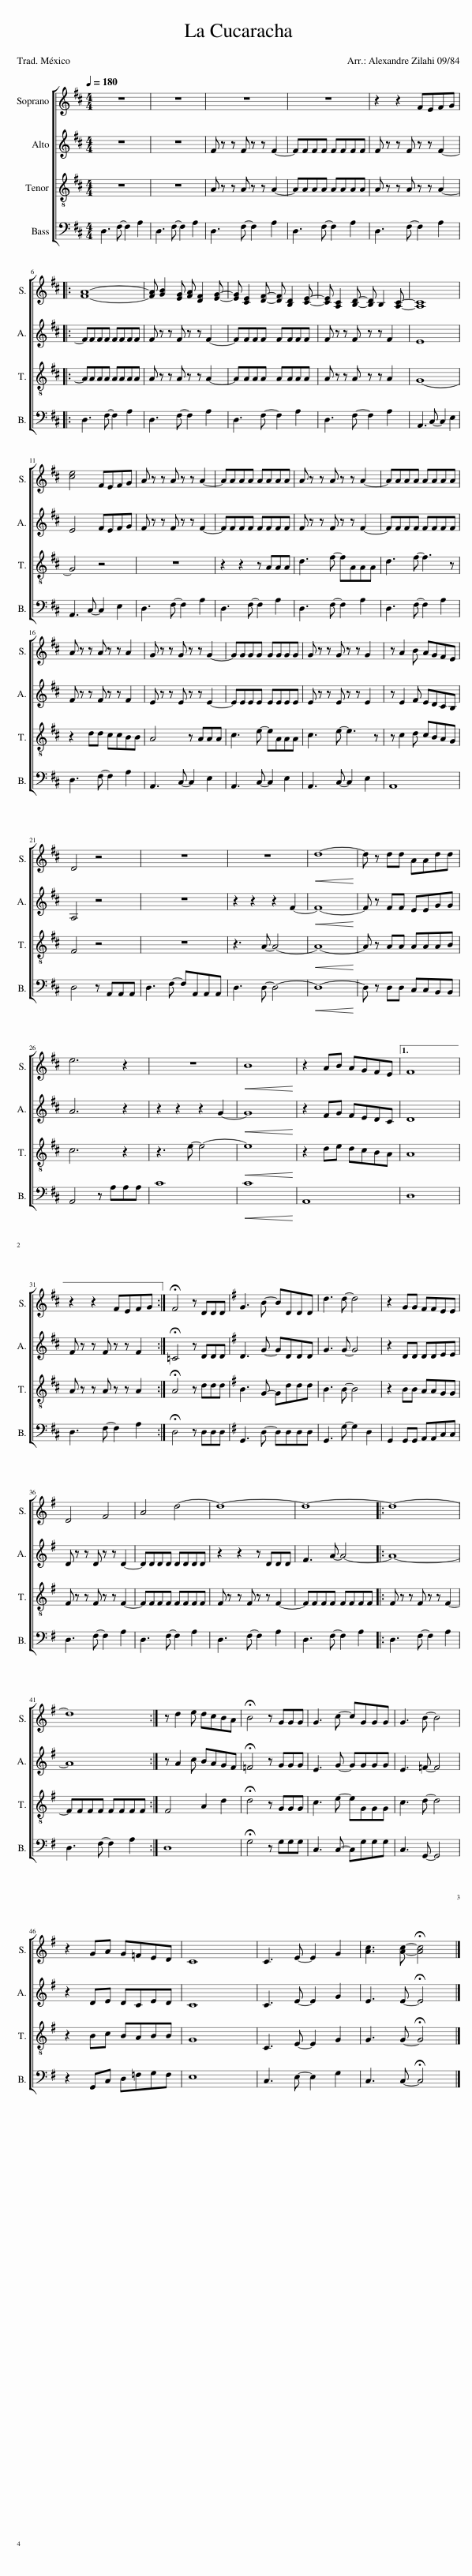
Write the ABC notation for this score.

X:1
%%score [ 1 2 3 4 ]
L:1/8
Q:1/4=180
M:4/4
I:linebreak $
K:D
V:1 treble
V:2 treble
V:3 treble-8
V:4 bass
V:1
 z8 | z8 | z8 | z8 | z2 z2 FEFG |:$ %5
 [FA]8- | [FA] [GB]2 [EG] [FA] [DF]2 [EG]- | [EG] [CE]2 [DF]- [DF] [B,D]2 [CE]- | [CE] [A,C]2 [B,D]- [B,D] B,2 [A,C]- | [A,C]8 |$ %10
 [ce]4 FEFG | A z z A z z A2- | AAAA AAAA | A z z A z z A2- | AAAA AAAA |$ %15
 A z z A z z A2 | G z z G z z G2- | GGGG GGGG | G z z G z z G2 | z A2 B AGFE |$ %20
 D4 z4 | z8 | z8 |!<(! d8-!<)! | d z dd AAdd |$ %25
 e6 z2 | z8 |!<(! B8!<)! | z2 AB AGFE |1 F8 |$ %30
 z2 z2 FEFG :| !fermata!F4 z DDD |[K:G] G3 B- BDDD | d3 d- d4 | z2 GG FFEE |$ %35
 D4 F4 | A4 d4- | d8- | d8- |: d8- |$ %40
 d8 :| z d2 e dcBA | !fermata!B4 z GGG | G3 c- cGGG | G3 B- B4 |$ %45
 z2 GA G=FED | C8 | C3 E- E2 G2 | [Ac]3 [Ac]- !fermata![Ac]4 |] %49
V:2
 z8 | z8 | F z z F z z F2- | FFFF FFFF | F z z F z z F2- |:$ %5
 FFFF FFFF | F z z F z z F2- | FFFF FFFF | F z z F z z F2 | E8 |$ %10
 E4 FEFG | F z z F z z F2- | FFFF FFFF | F z z F z z F2- | FFFF FFFF |$ %15
 F z z F z z F2 | E z z E z z E2- | EEEE EEEE | E z z E z z E2 | z E2 F EDCB, |$ %20
 A,4 z4 | z8 | z2 z2 z2 F2- |!<(! F8-!<)! | F z FF EEGG |$ %25
 A6 z2 | z2 z2 z2 G2- |!<(! G8!<)! | z2 FG FEDC |1 D8 |$ %30
 F z z F z z F2 :| !fermata!=C4 z DDD |[K:G] D3 G- GDDD | G3 G- G4 | z2 DD DDEE |$ %35
 D z z D z z D2- | DDDD DDDD | z2 z2 z DDD | F3 A- A4- |: A8- |$ %40
 A8 :| z A2 c BAGF | !fermata!=F4 z GGG | E3 G- GGGG | E3 =F- F4 |$ %45
 z2 DE DCED | C8 | C3 E- E2 G2 | E3 E- !fermata!E4 |] %49
V:3
 z8 | z8 | A z z A z z A2- | AAAA AAAA | A z z A z z A2- |:$ %5
 AAAA AAAA | A z z A z z A2- | AAAA AAAA | A z z A z z A2 | G8- |$ %10
 G4 z4 | z8 | z2 z2 z AAA | d3 f- fAAA | d3 f- f3 z |$ %15
 z2 dd ccBB | A4 z AAA | c3 e- eAAA | c3 e- e3 z | z c2 d cBAG |$ %20
 F4 z4 | z8 | z3 A- A4- |!<(! A8-!<)! | A z AA AAAB |$ %25
 c6 z2 | z3 e- e4- |!<(! e8!<)! | z2 de dcBA |1 A8 |$ %30
 A z z A z z A2 :| !fermata!A4 z ddd |[K:G] B3 G- Gddd | B3 B- B4 | z2 BB AAGG |$ %35
 F z z F z z F2- | FFFF FFFF | F z z F z z F2- | FFFF FFFF |: F z z F z z F2- |$ %40
 FFFF FFFF :| F4 A2 d2 | !fermata!d4 z GGG | c3 e- eGGG | c3 d- d4 |$ %45
 z2 Bc BABB | G8 | C3 E- E2 G2 | G3 G- !fermata!G4 |] %49
V:4
 D,3 F,- F,2 A,2 | D,3 F,- F,2 A,2 | D,3 F,- F,2 A,2 | D,3 F,- F,2 A,2 | D,3 F,- F,2 A,2 |:$ %5
 D,3 F,- F,2 A,2 | D,3 F,- F,2 A,2 | D,3 F,- F,2 A,2 | D,3 F,- F,2 A,2 | A,,3 C,- C,2 E,2 |$ %10
 A,,3 C,- C,2 E,2 | D,3 F,- F,2 A,2 | D,3 F,- F,2 A,2 | D,3 F,- F,2 A,2 | D,3 F,- F,2 A,2 |$ %15
 D,3 F,- F,2 A,2 | A,,3 C,- C,2 E,2 | A,,3 C,- C,2 E,2 | A,,3 C,- C,2 E,2 | A,,8 |$ %20
 D,4 z A,,A,,A,, | D,3 F,- F,A,,A,,A,, | D,3 D,- D,4- |!<(! D,8-!<)! | D, z D,D, C,C,B,,B,, |$ %25
 A,,4 z A,A,A, | C8 |!<(! C8!<)! | A,,8 |1 D,8 |$ %30
 D,3 F,- F,2 A,2 :| !fermata!D,4 z D,D,D, |[K:G] G,,3 D,- D,D,D,D, | G,,3 G,- G,2 D,2 | G,,2 G,,G,, A,,A,,C,C, |$ %35
 D,3 F,- F,2 A,2 | D,3 F,- F,2 A,2 | D,3 F,- F,2 A,2 | D,3 F,- F,2 A,2 |: D,3 F,- F,2 A,2 |$ %40
 D,3 F,- F,2 A,2 :| D,8 | !fermata!G,4 z G,G,G, | C,3 C,- C,G,G,G, | C,3 G,,- G,,4 |$ %45
 z2 G,,C, D,=F,G,F, | E,8 | C,3 E,- E,2 G,2 | C,3 C,- !fermata!C,4 |] %49
